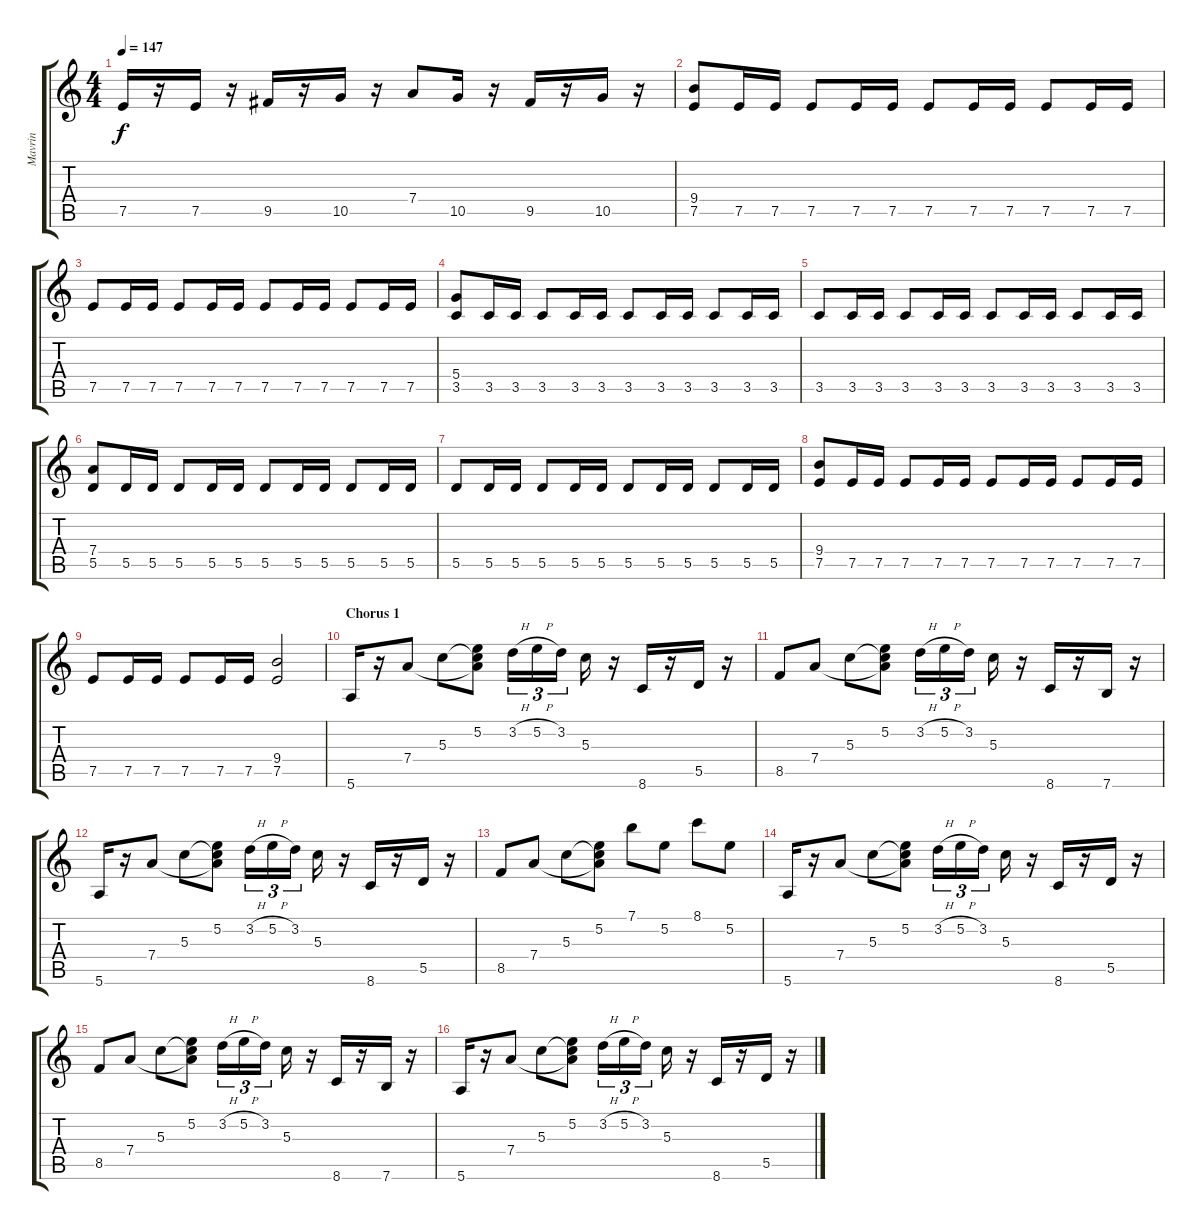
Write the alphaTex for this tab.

\track ("Mavrin" "Mavrin") {instrument overdrivenguitar}
\staff {score tabs}
\tuning (E4 B3 G3 D3 A2 E2) {hide}
\ts (4 4)
\tempo 147
\clef g2
\ks c
7.5.16{dy f} r.16 7.5.16 r.16 9.5.16 r.16 10.5.16 r.16 7.4.8 10.5.16 r.16 9.5.16 r.16 10.5.16 r.16 |
(9.4 7.5).8 7.5.16 7.5.16 7.5.8 7.5.16 7.5.16 7.5.8 7.5.16 7.5.16 7.5.8 7.5.16 7.5.16 |
7.5.8 7.5.16 7.5.16 7.5.8 7.5.16 7.5.16 7.5.8 7.5.16 7.5.16 7.5.8 7.5.16 7.5.16 |
(5.4 3.5).8 3.5.16 3.5.16 3.5.8 3.5.16 3.5.16 3.5.8 3.5.16 3.5.16 3.5.8 3.5.16 3.5.16 |
3.5.8 3.5.16 3.5.16 3.5.8 3.5.16 3.5.16 3.5.8 3.5.16 3.5.16 3.5.8 3.5.16 3.5.16 |
(7.4 5.5).8 5.5.16 5.5.16 5.5.8 5.5.16 5.5.16 5.5.8 5.5.16 5.5.16 5.5.8 5.5.16 5.5.16 |
5.5.8 5.5.16 5.5.16 5.5.8 5.5.16 5.5.16 5.5.8 5.5.16 5.5.16 5.5.8 5.5.16 5.5.16 |
(9.4 7.5).8 7.5.16 7.5.16 7.5.8 7.5.16 7.5.16 7.5.8 7.5.16 7.5.16 7.5.8 7.5.16 7.5.16 |
7.5.8 7.5.16 7.5.16 7.5.8 7.5.16 7.5.16 (9.4 7.5).2 |
\section ("" "Chorus 1")
5.6.16{volume 9} r.16 7.4.8 5.3.8 (5.2 5.3{t} 7.4{t}).8 3.2{h}.16{tu (3 2)} 5.2{h}.16{tu (3 2)} 3.2.16{tu (3 2)} 5.3.16 r.16 8.6.16 r.16 5.5.16 r.16 |
8.5.8 7.4.8 5.3.8 (5.2 5.3{t} 7.4{t}).8 3.2{h}.16{tu (3 2)} 5.2{h}.16{tu (3 2)} 3.2.16{tu (3 2)} 5.3.16 r.16 8.6.16 r.16 7.6.16 r.16 |
5.6.16 r.16 7.4.8 5.3.8 (5.2 5.3{t} 7.4{t}).8 3.2{h}.16{tu (3 2)} 5.2{h}.16{tu (3 2)} 3.2.16{tu (3 2)} 5.3.16 r.16 8.6.16 r.16 5.5.16 r.16 |
8.5.8 7.4.8 5.3.8 (5.2 5.3{t} 7.4{t}).8 7.1.8 5.2.8 8.1.8 5.2.8 |
5.6.16 r.16 7.4.8 5.3.8 (5.2 5.3{t} 7.4{t}).8 3.2{h}.16{tu (3 2)} 5.2{h}.16{tu (3 2)} 3.2.16{tu (3 2)} 5.3.16 r.16 8.6.16 r.16 5.5.16 r.16 |
8.5.8 7.4.8 5.3.8 (5.2 5.3{t} 7.4{t}).8 3.2{h}.16{tu (3 2)} 5.2{h}.16{tu (3 2)} 3.2.16{tu (3 2)} 5.3.16 r.16 8.6.16 r.16 7.6.16 r.16 |
5.6.16 r.16 7.4.8 5.3.8 (5.2 5.3{t} 7.4{t}).8 3.2{h}.16{tu (3 2)} 5.2{h}.16{tu (3 2)} 3.2.16{tu (3 2)} 5.3.16 r.16 8.6.16 r.16 5.5.16 r.16
